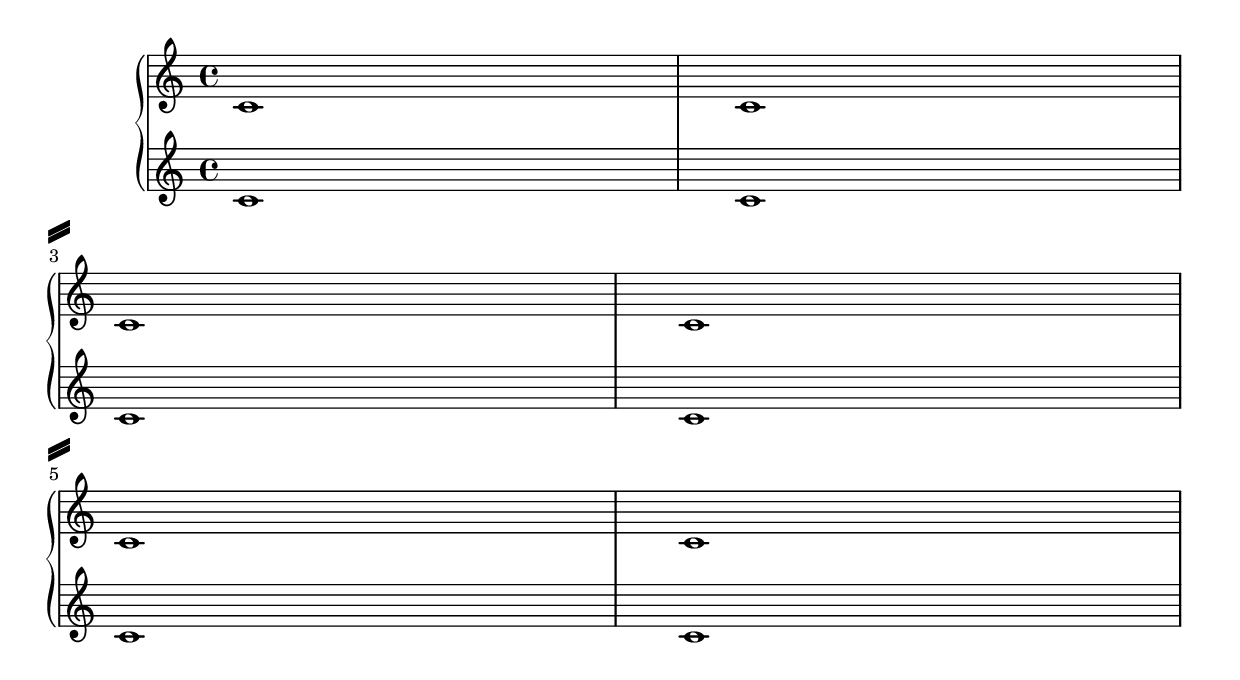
%% http://lsr.di.unimi.it/LSR/Item?id=687
%% see also http://lilypond.org/doc/v2.18/Documentation/snippets/staff-notation#staff-notation-setting-system-separators

\paper {
  system-separator-markup = \slashSeparator
}

notes = \relative c' {
  c1 | c \break
  c1 | c \break
  c1 | c
}

\book {
  \score {
    \new GrandStaff <<
      \new Staff \notes 
      \new Staff \notes 
    >>
  }
}
